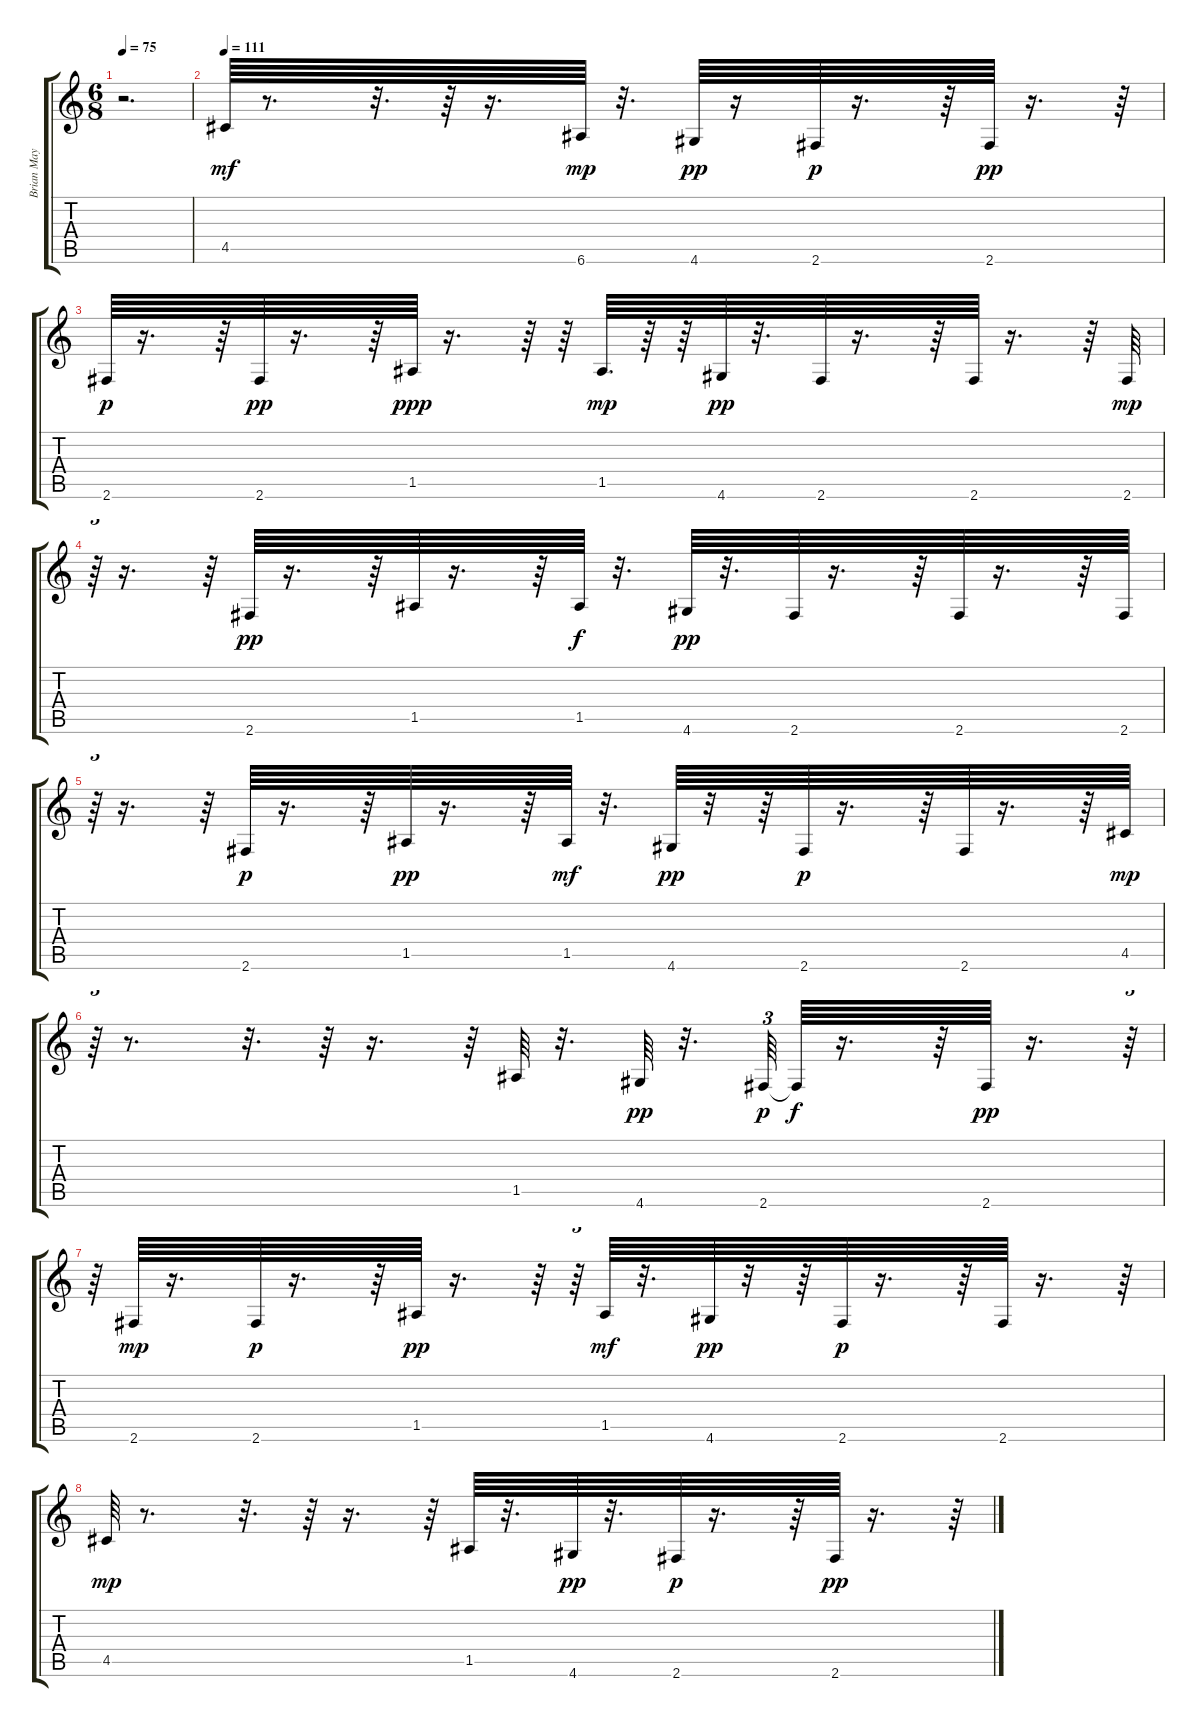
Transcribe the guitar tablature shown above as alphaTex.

\track ("Brian May Bass Accompainment" "Brian May ") {mute instrument acousticguitarsteel}
\staff {score tabs}
\tuning (E4 B3 G3 D3 A2 E2) {hide}
\ts (6 8)
\tempo 75
\clef g2
\ks c
r.2{d dy f} |
\tempo 111
4.5.64{dy mf} r.8{d} r.32{d} r.64 r.16{d} 6.6.64{dy mp} r.32{d} 4.6.64{dy pp} r.16 2.6.64{dy p} r.16{d} r.64 2.6.64{dy pp} r.16{d} r.64 |
2.6.64{dy p} r.16{d} r.64 2.6.64{dy pp} r.16{d} r.64 1.5.64{dy ppp} r.16{d} r.64 r.64 1.5.64{d dy mp} r.64 r.64 4.6.64{dy pp} r.32{d} 2.6.64 r.16{d} r.64 2.6.64 r.16{d} r.64 2.6.64{dy mp} |
r.64{tu (3 2)} r.16{d} r.64 2.6.64{dy pp} r.16{d} r.64 1.5.64 r.16{d} r.64 1.5.64{dy f} r.32{d} 4.6.64{dy pp} r.32{d} 2.6.64 r.16{d} r.64 2.6.64 r.16{d} r.64 2.6.64 |
r.64{tu (3 2)} r.16{d} r.64 2.6.64{dy p} r.16{d} r.64 1.5.64{dy pp} r.16{d} r.64 1.5.64{dy mf} r.32{d} 4.6.64{dy pp} r.32 r.64 2.6.64{dy p} r.16{d} r.64 2.6.64 r.16{d} r.64 4.5.64{dy mp} |
r.64{tu (3 2)} r.8{d} r.32{d} r.64 r.16{d} r.64 1.5.64 r.32{d} 4.6.64{dy pp} r.32{d} 2.6.64{tu (3 2) dy p} 2.6{t}.64{dy f} r.16{d} r.64 2.6.64{dy pp} r.16{d} r.64{tu (3 2)} |
r.64 2.6.64{dy mp} r.16{d} 2.6.64{dy p} r.16{d} r.64 1.5.64{dy pp} r.16{d} r.64 r.64{tu (3 2)} 1.5.64{dy mf} r.32{d} 4.6.64{dy pp} r.32 r.64 2.6.64{dy p} r.16{d} r.64 2.6.64 r.16{d} r.64 |
4.5.64{dy mp} r.8{d} r.32{d} r.64 r.16{d} r.64 1.5.64 r.32{d} 4.6.64{dy pp} r.32{d} 2.6.64{dy p} r.16{d} r.64 2.6.64{dy pp} r.16{d} r.64
